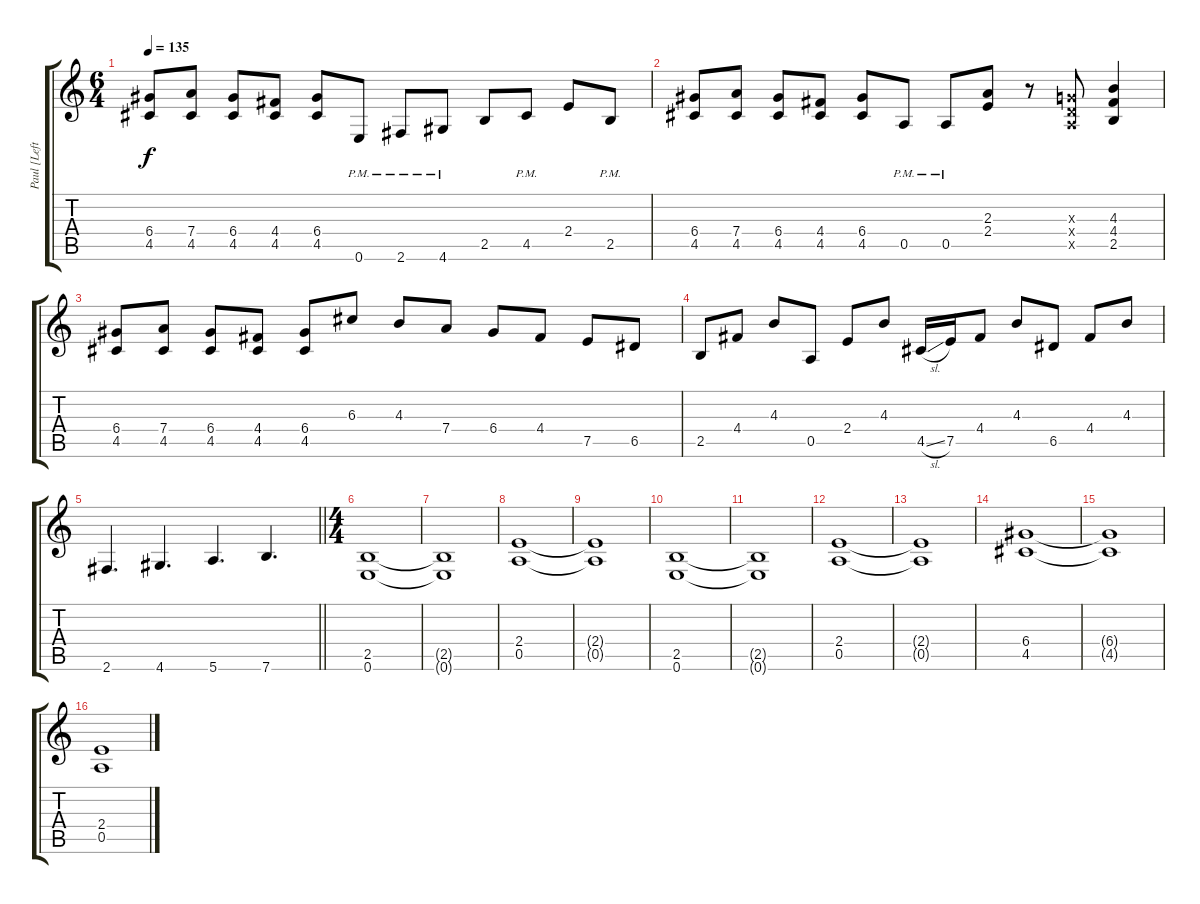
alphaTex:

\track ("Paul [Left]" "Paul [Left") {instrument distortionguitar}
\staff {score tabs}
\tuning (E4 B3 G3 D3 A2 E2) {hide}
\ts (6 4)
\tempo 135
\clef g2
\ks c
(6.4 4.5).8{dy f} (7.4 4.5).8 (6.4 4.5).8 (4.4 4.5).8 (6.4 4.5).8 0.6{pm}.8 2.6{pm}.8 4.6{pm}.8 2.5.8 4.5{pm}.8 2.4.8 2.5{pm}.8 |
(6.4 4.5).8 (7.4 4.5).8 (6.4 4.5).8 (4.4 4.5).8 (6.4 4.5).8 0.5{pm}.8 0.5{pm}.8 (2.3 2.4).8 r.8 (0.3{x} 0.4{x} 0.5{x}).8 (4.3 4.4 2.5).4 |
(6.4 4.5).8 (7.4 4.5).8 (6.4 4.5).8 (4.4 4.5).8 (6.4 4.5).8 6.3.8 4.3.8 7.4.8 6.4.8 4.4.8 7.5.8 6.5.8 |
2.5.8 4.4.8 4.3.8 0.5.8 2.4.8 4.3.8 4.5{sl}.16 7.5.16 4.4.8 4.3.8 6.5.8 4.4.8 4.3.8 |
\barLineRight lightlight
2.6.4{d} 4.6.4{d} 5.6.4{d} 7.6.4{d} |
\ts (4 4)
(2.5 0.6).1{volume 10 balance 0} |
(2.5{t} 0.6{t}).1 |
(2.4 0.5).1 |
(2.4{t} 0.5{t}).1 |
(2.5 0.6).1 |
(2.5{t} 0.6{t}).1 |
(2.4 0.5).1 |
(2.4{t} 0.5{t}).1 |
(6.4 4.5).1 |
(6.4{t} 4.5{t}).1 |
(2.4 0.5).1
